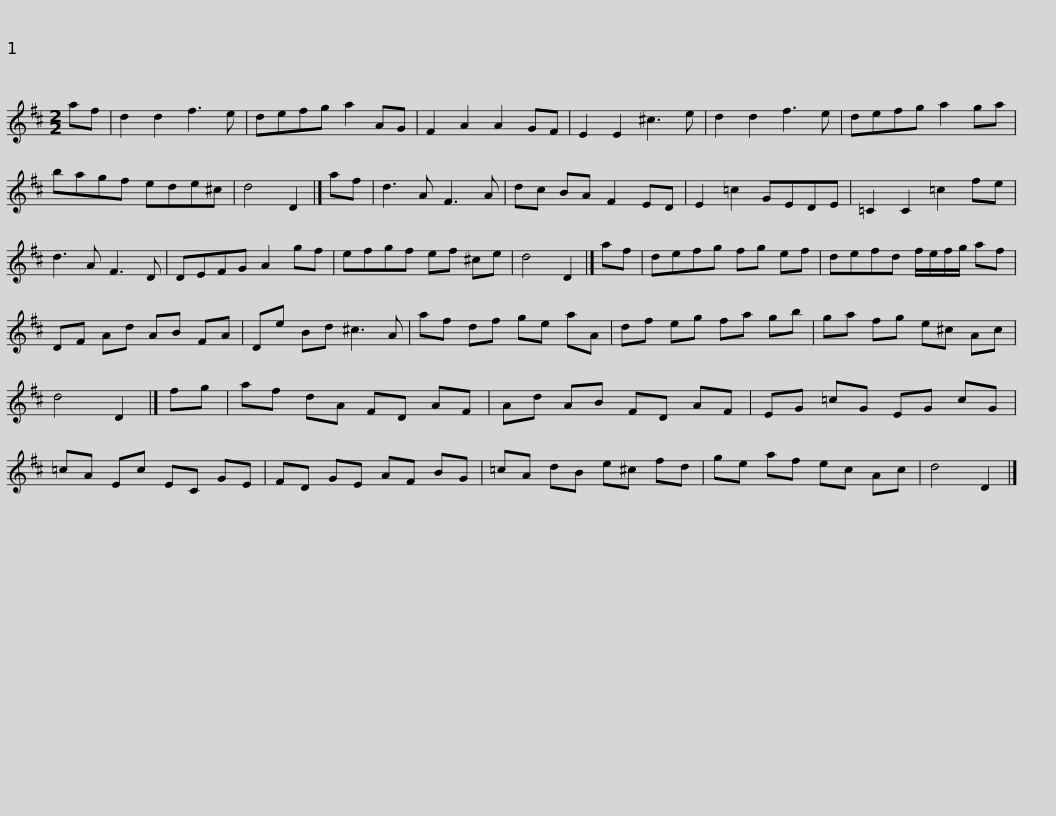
X:1
L:1/8
M:2/2
I:linebreak $
K:D
V:1 treble
V:1
 af | d2 d2 f3 e | defg a2 AG | F2 A2 A2 GF | E2 E2 ^c3 e | %5
 d2 d2 f3 e | defg a2 ga |$ bagf ede^c | d4 D2 |] af | %10
 d3 A F3 A | dc BA F2 ED | E2 =c2 GEDE | =C2 C2 =c2 fe |$ d3 A F3 D | %15
 DEFG A2 gf | efgf ef ^ce | d4 D2 |] af | defg fg ef | %20
 defd f/e/f/g/ af |$ DF Ad AB FA | De Bd ^c3 A | af df ge aA | df eg fa gb | %25
 ga fg e^c Ac | d4 D2 |]$ fg | af dA FD AF | Ad AB FD AF | %30
 EG =cG EG cG | =cA Ec EC GE | FD GE AF BG |$ =cA dB e^c fd | ge af ec Ac | %35
 d4 D2 |] %36
